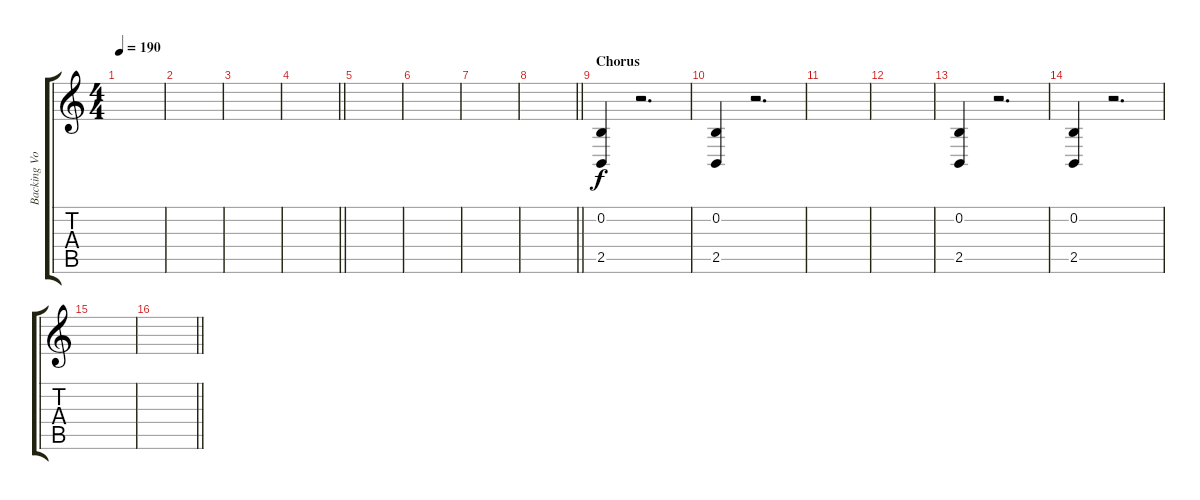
\track ("Backing Vocal" "Backing Vo") {instrument altosax}
\staff {score tabs}
\tuning (E4 B3 G3 D3 A2 E2) {hide}
\ts (4 4)
\tempo 190
\clef g2
\ks c
|
|
|
\barLineRight lightlight
|
|
|
|
\barLineRight lightlight
|
\section ("" "Chorus")
(0.2 2.5).4 r.2{d} |
(0.2 2.5).4 r.2{d} |
|
|
(0.2 2.5).4 r.2{d} |
(0.2 2.5).4 r.2{d} |
|
\barLineRight lightlight
